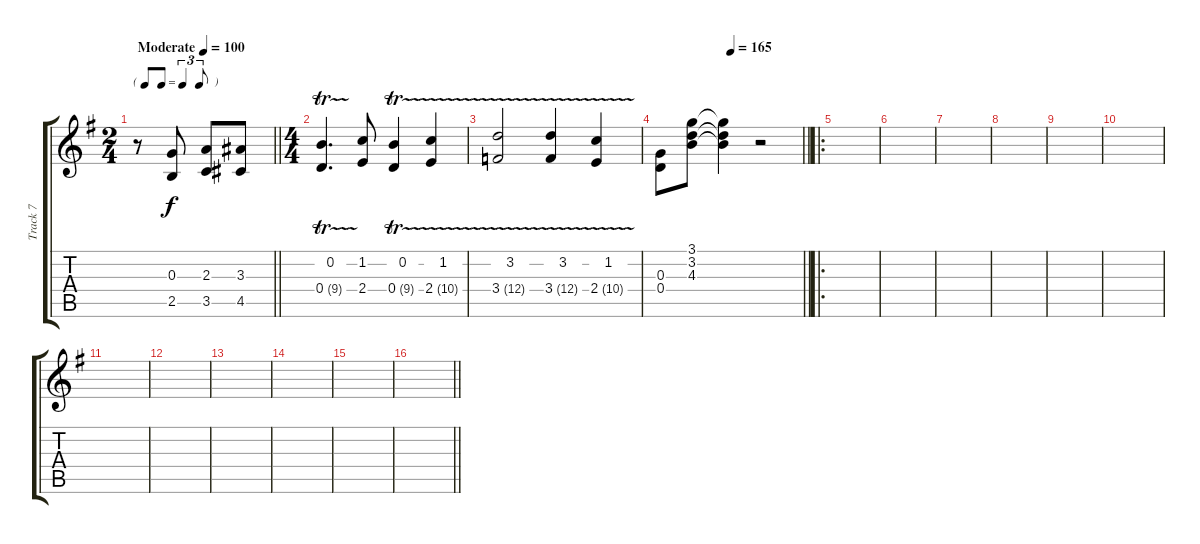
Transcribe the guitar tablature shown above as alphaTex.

\track ("Track 7" "Track 7") {instrument acousticgrandpiano}
\staff {score tabs}
\tuning (E5 B4 G4 D4 A3 E3) {hide}
\ts (2 4)
\tf triplet8th
\tempo (100 "Moderate")
\tempo 80
\tempo (100 "Moderate")
\clef g2
\barLineRight lightlight
\ks g
r.8{dy f instrument acousticgrandpiano} (0.3 2.5).8 (2.3 3.5).8 (3.3 4.5).8 |
\ts (4 4)
(0.2 0.4{tr (9 32)}).4{d} (1.2 2.4).8 (0.2 0.4{tr (9 32)}).4 (1.2 2.4{tr (10 32)}).4 |
(3.2 3.4{tr (12 32)}).2 (3.2 3.4{tr (12 32)}).4 (1.2 2.4{tr (10 32)}).4 |
\tempo (165 0.5)
\barLineRight lightlight
(0.3 0.4).8 (3.1 3.2 4.3).8 (3.1{t} 3.2{t} 4.3{t}).4 r.2 |
\ro
|
|
|
|
|
|
|
|
|
|
|
\barLineRight lightlight
